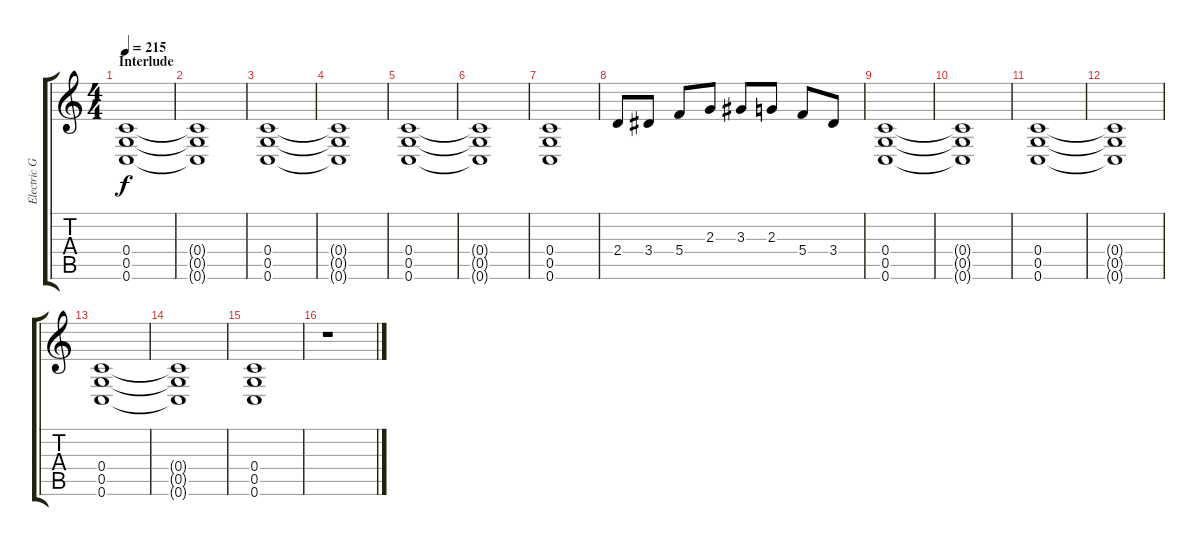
\track ("Electric Guitar" "Electric G") {instrument distortionguitar}
\staff {score tabs}
\tuning (D4 A3 F3 C3 G2 C2) {hide}
\ts (4 4)
\section ("" "Interlude")
\tempo 215
\clef g2
\ks c
(0.4 0.5 0.6).1{dy f} |
(0.4{t} 0.5{t} 0.6{t}).1 |
(0.4 0.5 0.6).1 |
(0.4{t} 0.5{t} 0.6{t}).1 |
(0.4 0.5 0.6).1 |
(0.4{t} 0.5{t} 0.6{t}).1 |
(0.4 0.5 0.6).1 |
2.4.8 3.4.8 5.4.8 2.3.8 3.3.8 2.3.8 5.4.8 3.4.8 |
(0.4 0.5 0.6).1 |
(0.4{t} 0.5{t} 0.6{t}).1 |
(0.4 0.5 0.6).1 |
(0.4{t} 0.5{t} 0.6{t}).1 |
(0.4 0.5 0.6).1 |
(0.4{t} 0.5{t} 0.6{t}).1 |
(0.4 0.5 0.6).1 |
r.1
